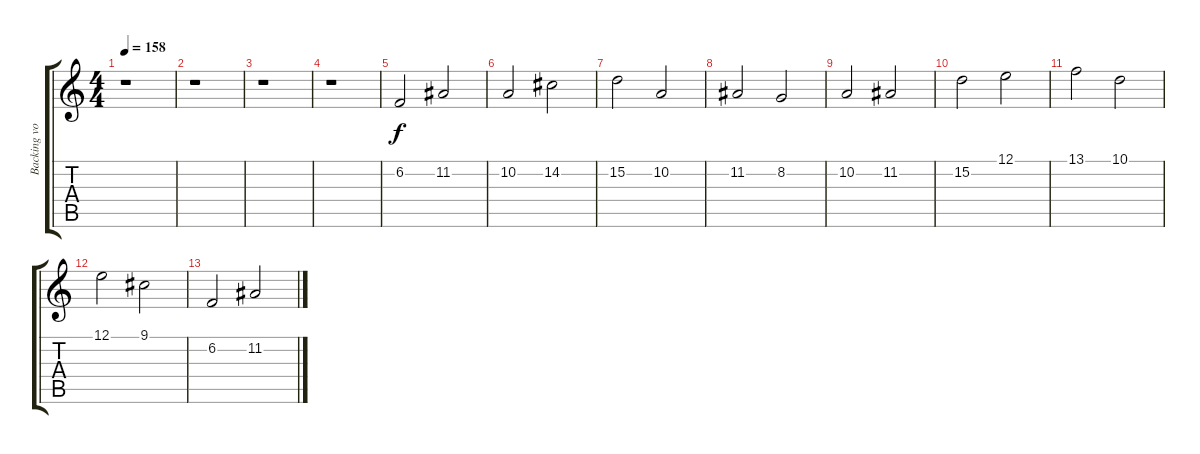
\track ("Backing vocals" "Backing vo") {instrument voiceoohs}
\staff {score tabs}
\tuning (E4 B3 G3 D3 A2 E2) {hide}
\ts (4 4)
\tempo 158
\clef g2
\ks c
r.1{dy f} |
r.1 |
r.1 |
r.1 |
6.2.2 11.2.2 |
10.2.2 14.2.2 |
15.2.2 10.2.2 |
11.2.2 8.2.2 |
10.2.2 11.2.2 |
15.2.2 12.1.2 |
13.1.2 10.1.2 |
12.1.2 9.1.2 |
6.2.2 11.2.2
